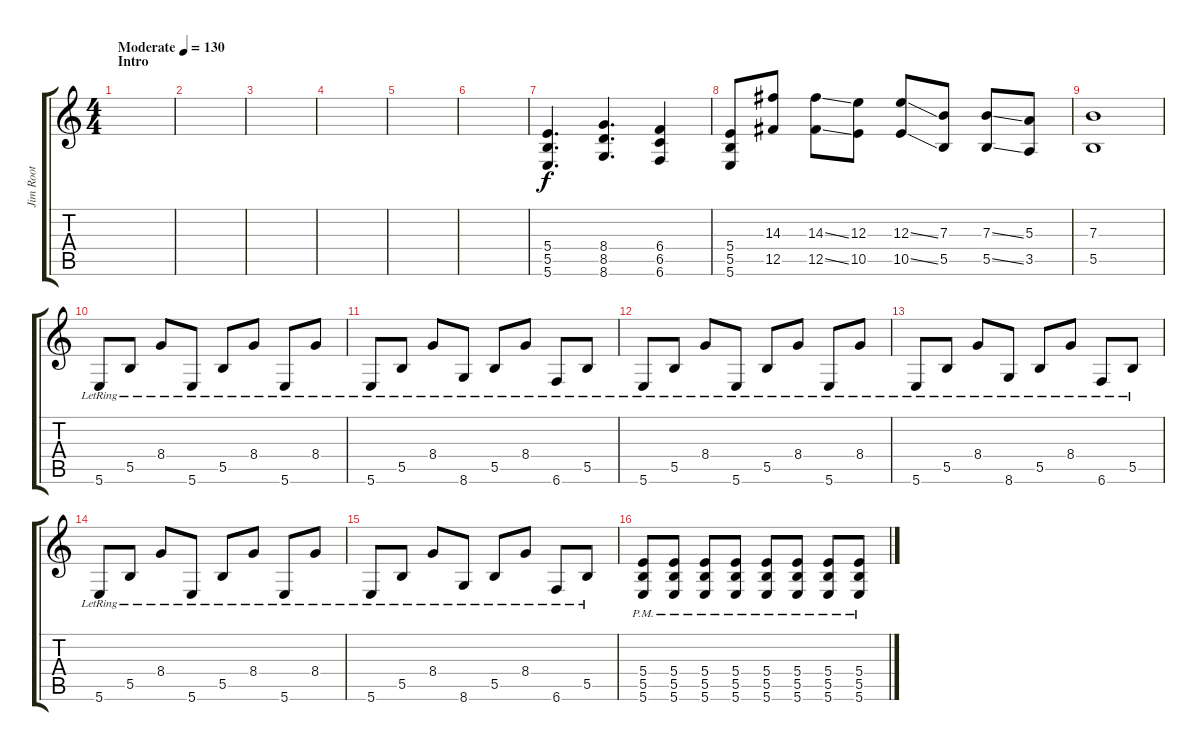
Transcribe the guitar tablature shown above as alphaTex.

\track ("Jim Root" "Jim Root") {instrument distortionguitar}
\staff {score tabs}
\tuning (Db4 Ab3 E3 B2 Gb2 B1) {hide}
\ts (4 4)
\section ("" "Intro")
\tempo (130 "Moderate")
\clef g2
\ks c
|
|
|
|
|
|
(5.4 5.5 5.6).4{d} (8.4 8.5 8.6).4{d} (6.4 6.5 6.6).4 |
(5.4 5.5 5.6).8 (14.3 12.5).8 (14.3{ss} 12.5{ss}).8 (12.3 10.5).8 (12.3{ss} 10.5{ss}).8 (7.3 5.5).8 (7.3{ss} 5.5{ss}).8 (5.3 3.5).8 |
(7.3 5.5).1 |
5.6{lr}.8 5.5{lr}.8 8.4{lr}.8 5.6{lr}.8 5.5{lr}.8 8.4{lr}.8 5.6{lr}.8 8.4{lr}.8 |
5.6{lr}.8 5.5{lr}.8 8.4{lr}.8 8.6{lr}.8 5.5{lr}.8 8.4{lr}.8 6.6{lr}.8 5.5{lr}.8 |
5.6{lr}.8 5.5{lr}.8 8.4{lr}.8 5.6{lr}.8 5.5{lr}.8 8.4{lr}.8 5.6{lr}.8 8.4{lr}.8 |
5.6{lr}.8 5.5{lr}.8 8.4{lr}.8 8.6{lr}.8 5.5{lr}.8 8.4{lr}.8 6.6{lr}.8 5.5{lr}.8 |
5.6{lr}.8 5.5{lr}.8 8.4{lr}.8 5.6{lr}.8 5.5{lr}.8 8.4{lr}.8 5.6{lr}.8 8.4{lr}.8 |
5.6{lr}.8 5.5{lr}.8 8.4{lr}.8 8.6{lr}.8 5.5{lr}.8 8.4{lr}.8 6.6{lr}.8 5.5{lr}.8 |
(5.4{pm} 5.5{pm} 5.6{pm}).8 (5.4{pm} 5.5{pm} 5.6{pm}).8 (5.4{pm} 5.5{pm} 5.6{pm}).8 (5.4{pm} 5.5{pm} 5.6{pm}).8 (5.4{pm} 5.5{pm} 5.6{pm}).8 (5.4{pm} 5.5{pm} 5.6{pm}).8 (5.4{pm} 5.5{pm} 5.6{pm}).8 (5.4{pm} 5.5{pm} 5.6{pm}).8
